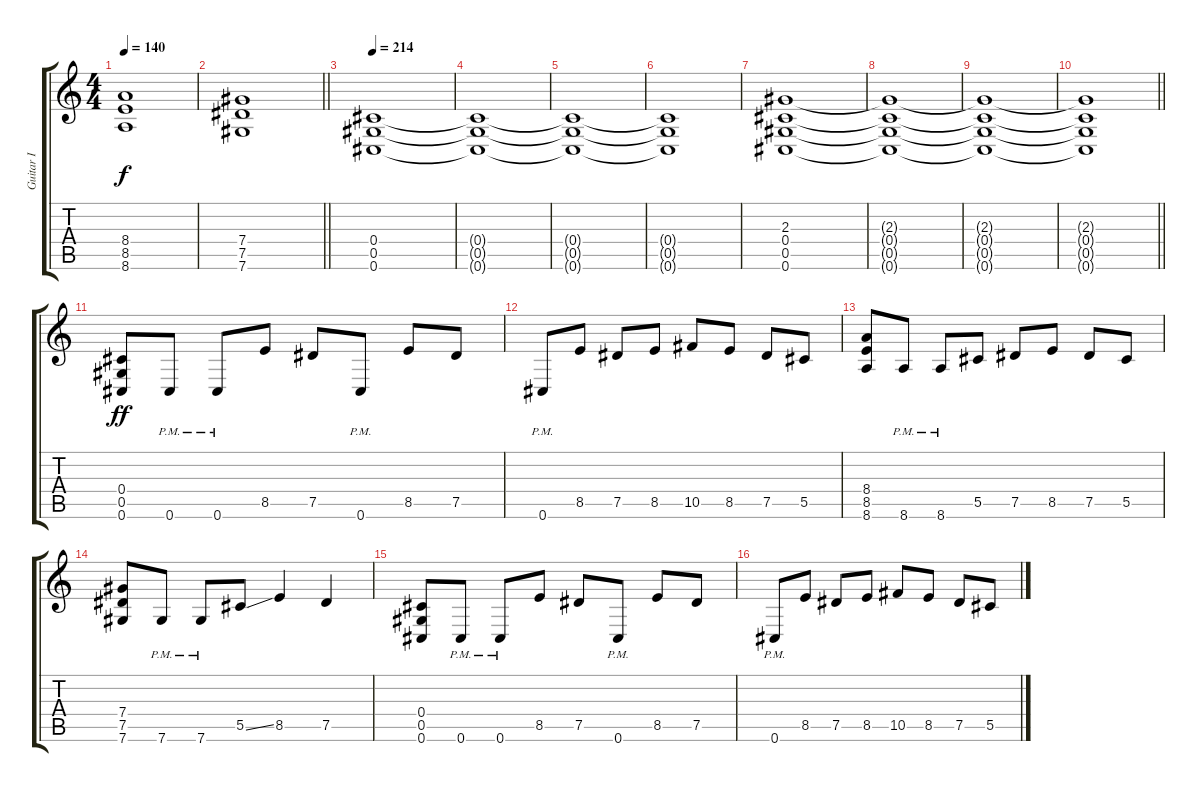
\track ("Guitar I" "Guitar I") {instrument distortionguitar}
\staff {score tabs}
\tuning (Eb4 Bb3 Gb3 Db3 Ab2 Db2) {hide}
\ts (4 4)
\tempo 140
\clef g2
\ks c
(8.4 8.5 8.6).1{dy f} |
\barLineRight lightlight
(7.4 7.5 7.6).1 |
\section ("" "")
\tempo 214
(0.4 0.5 0.6).1 |
(0.4{t} 0.5{t} 0.6{t}).1 |
(0.4{t} 0.5{t} 0.6{t}).1 |
(0.4{t} 0.5{t} 0.6{t}).1 |
(2.3 0.4 0.5 0.6).1 |
(2.3{t} 0.4{t} 0.5{t} 0.6{t}).1 |
(2.3{t} 0.4{t} 0.5{t} 0.6{t}).1 |
\barLineRight lightlight
(2.3{t} 0.4{t} 0.5{t} 0.6{t}).1 |
\section ("" "")
(0.4 0.5 0.6).8{dy ff} 0.6{pm}.8 0.6{pm}.8 8.5.8 7.5.8 0.6{pm}.8 8.5.8 7.5.8 |
0.6{pm}.8 8.5.8 7.5.8 8.5.8 10.5.8 8.5.8 7.5.8 5.5.8 |
(8.4 8.5 8.6).8 8.6{pm}.8 8.6{pm}.8 5.5.8 7.5.8 8.5.8 7.5.8 5.5.8 |
(7.4 7.5 7.6).8 7.6{pm}.8 7.6{pm}.8 5.5{ss}.8 8.5.4 7.5.4 |
(0.4 0.5 0.6).8 0.6{pm}.8 0.6{pm}.8 8.5.8 7.5.8 0.6{pm}.8 8.5.8 7.5.8 |
0.6{pm}.8 8.5.8 7.5.8 8.5.8 10.5.8 8.5.8 7.5.8 5.5.8
